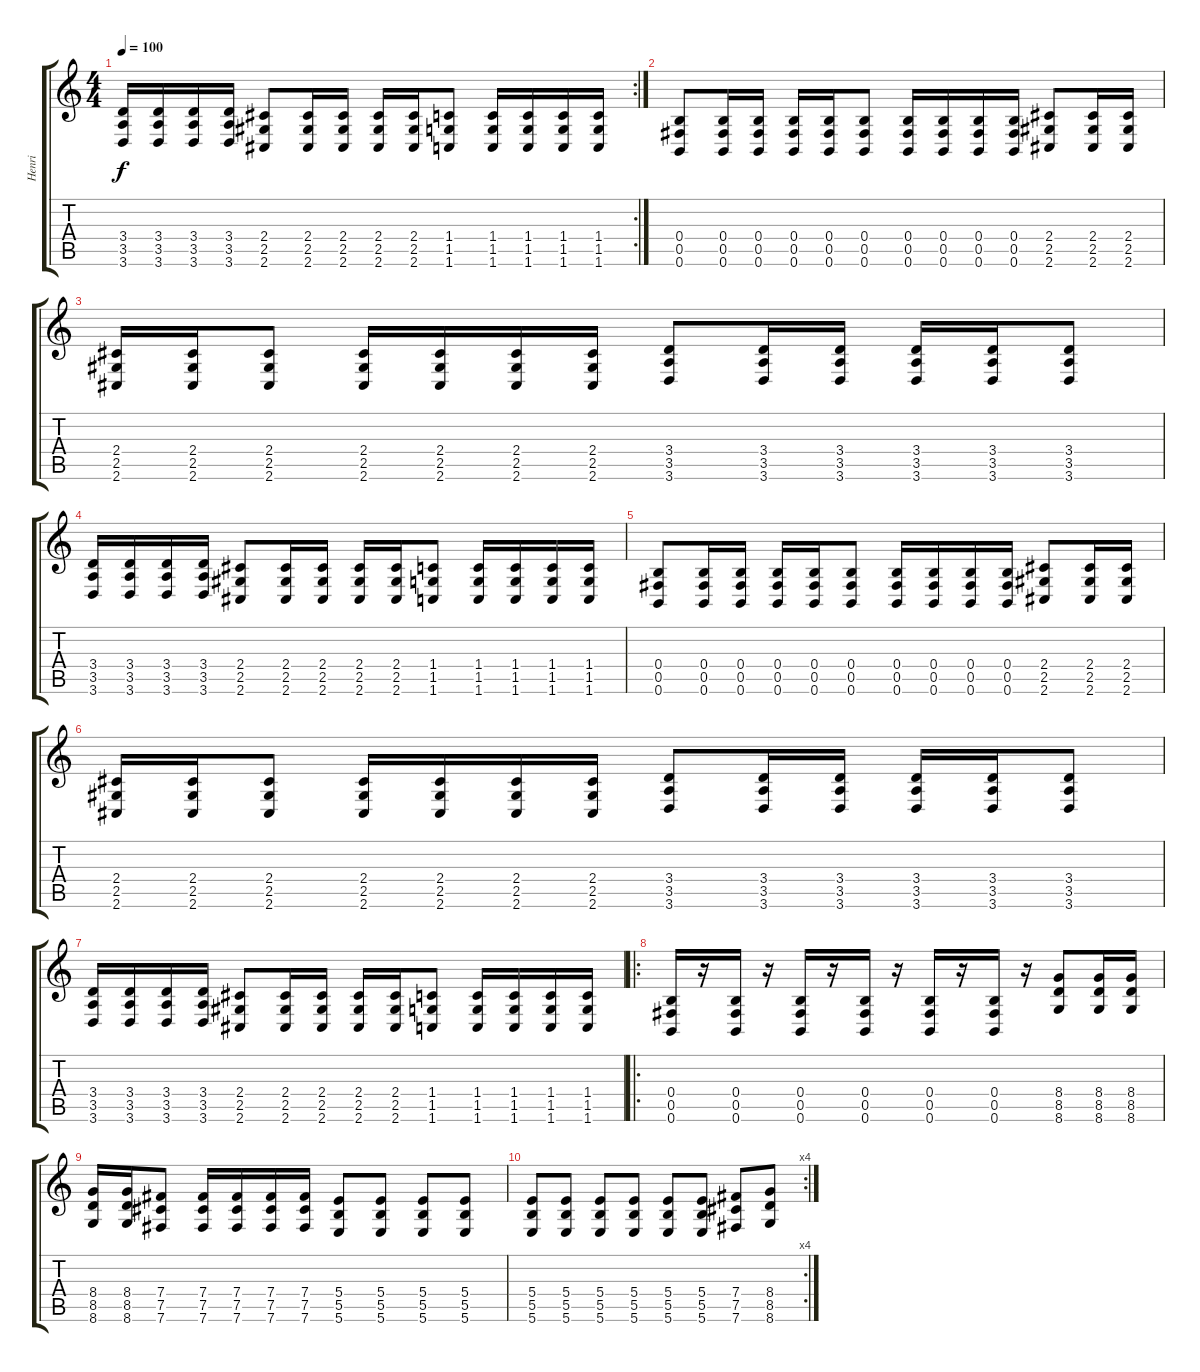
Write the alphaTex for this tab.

\track ("Henri" "Henri") {instrument distortionguitar}
\staff {score tabs}
\tuning (Db4 Ab3 E3 B2 Gb2 B1) {hide}
\rc 2
\ts (4 4)
\tempo 100
\clef g2
\ks c
(3.4 3.5 3.6).16{dy f} (3.4 3.5 3.6).16 (3.4 3.5 3.6).16 (3.4 3.5 3.6).16 (2.4 2.5 2.6).8 (2.4 2.5 2.6).16 (2.4 2.5 2.6).16 (2.4 2.5 2.6).16 (2.4 2.5 2.6).16 (1.4 1.5 1.6).8 (1.4 1.5 1.6).16 (1.4 1.5 1.6).16 (1.4 1.5 1.6).16 (1.4 1.5 1.6).16 |
(0.4 0.5 0.6).8 (0.4 0.5 0.6).16 (0.4 0.5 0.6).16 (0.4 0.5 0.6).16 (0.4 0.5 0.6).16 (0.4 0.5 0.6).8 (0.4 0.5 0.6).16 (0.4 0.5 0.6).16 (0.4 0.5 0.6).16 (0.4 0.5 0.6).16 (2.4 2.5 2.6).8 (2.4 2.5 2.6).16 (2.4 2.5 2.6).16 |
(2.4 2.5 2.6).16 (2.4 2.5 2.6).16 (2.4 2.5 2.6).8 (2.4 2.5 2.6).16 (2.4 2.5 2.6).16 (2.4 2.5 2.6).16 (2.4 2.5 2.6).16 (3.4 3.5 3.6).8 (3.4 3.5 3.6).16 (3.4 3.5 3.6).16 (3.4 3.5 3.6).16 (3.4 3.5 3.6).16 (3.4 3.5 3.6).8 |
(3.4 3.5 3.6).16 (3.4 3.5 3.6).16 (3.4 3.5 3.6).16 (3.4 3.5 3.6).16 (2.4 2.5 2.6).8 (2.4 2.5 2.6).16 (2.4 2.5 2.6).16 (2.4 2.5 2.6).16 (2.4 2.5 2.6).16 (1.4 1.5 1.6).8 (1.4 1.5 1.6).16 (1.4 1.5 1.6).16 (1.4 1.5 1.6).16 (1.4 1.5 1.6).16 |
(0.4 0.5 0.6).8 (0.4 0.5 0.6).16 (0.4 0.5 0.6).16 (0.4 0.5 0.6).16 (0.4 0.5 0.6).16 (0.4 0.5 0.6).8 (0.4 0.5 0.6).16 (0.4 0.5 0.6).16 (0.4 0.5 0.6).16 (0.4 0.5 0.6).16 (2.4 2.5 2.6).8 (2.4 2.5 2.6).16 (2.4 2.5 2.6).16 |
(2.4 2.5 2.6).16 (2.4 2.5 2.6).16 (2.4 2.5 2.6).8 (2.4 2.5 2.6).16 (2.4 2.5 2.6).16 (2.4 2.5 2.6).16 (2.4 2.5 2.6).16 (3.4 3.5 3.6).8 (3.4 3.5 3.6).16 (3.4 3.5 3.6).16 (3.4 3.5 3.6).16 (3.4 3.5 3.6).16 (3.4 3.5 3.6).8 |
(3.4 3.5 3.6).16 (3.4 3.5 3.6).16 (3.4 3.5 3.6).16 (3.4 3.5 3.6).16 (2.4 2.5 2.6).8 (2.4 2.5 2.6).16 (2.4 2.5 2.6).16 (2.4 2.5 2.6).16 (2.4 2.5 2.6).16 (1.4 1.5 1.6).8 (1.4 1.5 1.6).16 (1.4 1.5 1.6).16 (1.4 1.5 1.6).16 (1.4 1.5 1.6).16 |
\ro
(0.4 0.5 0.6).16 r.16 (0.4 0.5 0.6).16 r.16 (0.4 0.5 0.6).16 r.16 (0.4 0.5 0.6).16 r.16 (0.4 0.5 0.6).16 r.16 (0.4 0.5 0.6).16 r.16 (8.4 8.5 8.6).8 (8.4 8.5 8.6).16 (8.4 8.5 8.6).16 |
(8.4 8.5 8.6).16 (8.4 8.5 8.6).16 (7.4 7.5 7.6).8 (7.4 7.5 7.6).16 (7.4 7.5 7.6).16 (7.4 7.5 7.6).16 (7.4 7.5 7.6).16 (5.4 5.5 5.6).8 (5.4 5.5 5.6).8 (5.4 5.5 5.6).8 (5.4 5.5 5.6).8 |
\rc 4
(5.4 5.5 5.6).8 (5.4 5.5 5.6).8 (5.4 5.5 5.6).8 (5.4 5.5 5.6).8 (5.4 5.5 5.6).8 (5.4 5.5 5.6).8 (7.4 7.5 7.6).8 (8.4 8.5 8.6).8
